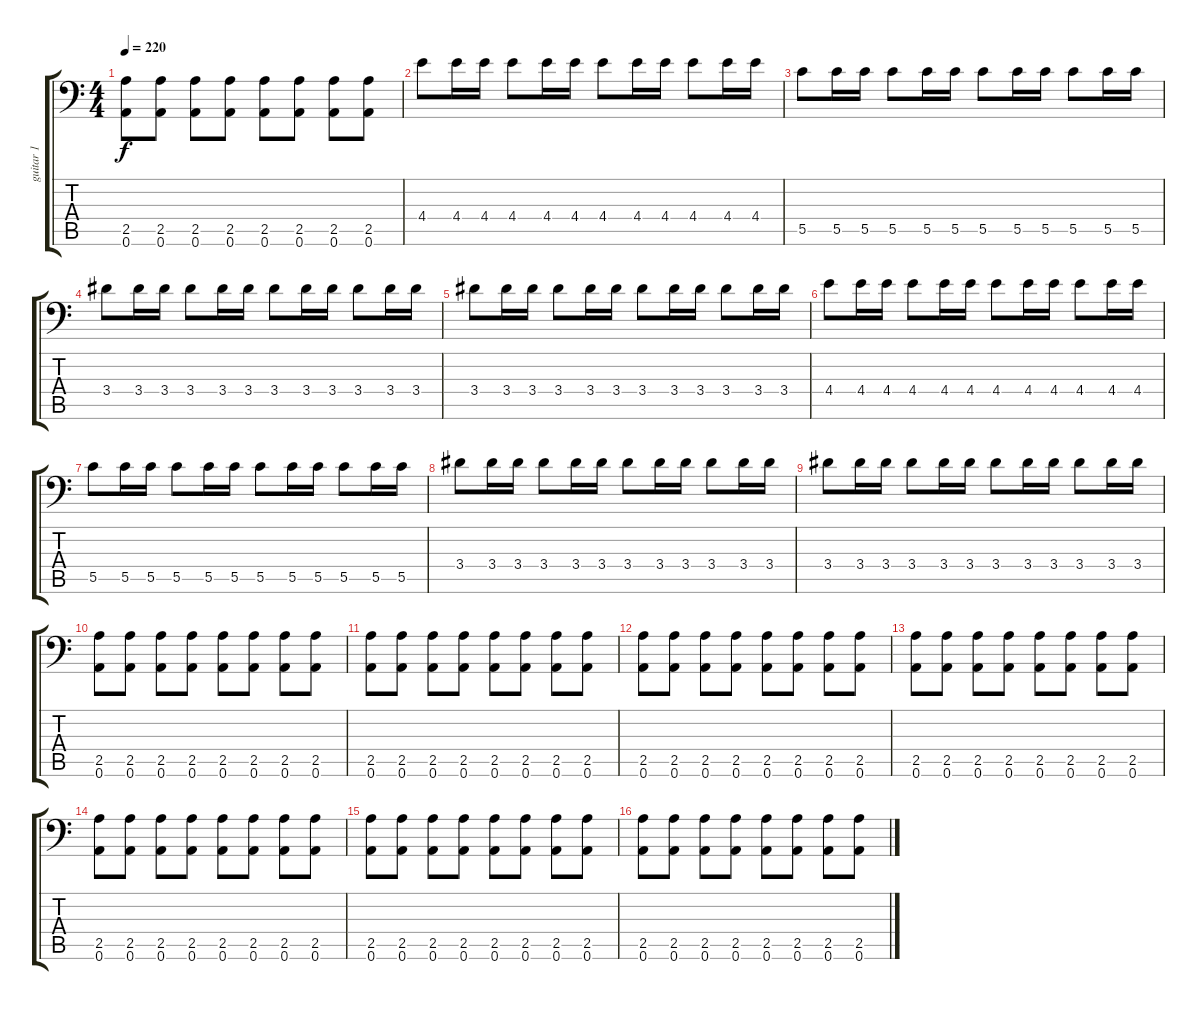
\track ("guitar 1" "guitar 1") {instrument distortionguitar}
\staff {score tabs}
\tuning (D4 A3 F3 C3 G2 A1) {hide}
\ts (4 4)
\tempo 220
\clef f4
\ks c
(2.5 0.6).8{dy f} (2.5 0.6).8 (2.5 0.6).8 (2.5 0.6).8 (2.5 0.6).8 (2.5 0.6).8 (2.5 0.6).8 (2.5 0.6).8 |
4.4.8 4.4.16 4.4.16 4.4.8 4.4.16 4.4.16 4.4.8 4.4.16 4.4.16 4.4.8 4.4.16 4.4.16 |
5.5.8 5.5.16 5.5.16 5.5.8 5.5.16 5.5.16 5.5.8 5.5.16 5.5.16 5.5.8 5.5.16 5.5.16 |
3.4.8 3.4.16 3.4.16 3.4.8 3.4.16 3.4.16 3.4.8 3.4.16 3.4.16 3.4.8 3.4.16 3.4.16 |
3.4.8 3.4.16 3.4.16 3.4.8 3.4.16 3.4.16 3.4.8 3.4.16 3.4.16 3.4.8 3.4.16 3.4.16 |
4.4.8 4.4.16 4.4.16 4.4.8 4.4.16 4.4.16 4.4.8 4.4.16 4.4.16 4.4.8 4.4.16 4.4.16 |
5.5.8 5.5.16 5.5.16 5.5.8 5.5.16 5.5.16 5.5.8 5.5.16 5.5.16 5.5.8 5.5.16 5.5.16 |
3.4.8 3.4.16 3.4.16 3.4.8 3.4.16 3.4.16 3.4.8 3.4.16 3.4.16 3.4.8 3.4.16 3.4.16 |
3.4.8 3.4.16 3.4.16 3.4.8 3.4.16 3.4.16 3.4.8 3.4.16 3.4.16 3.4.8 3.4.16 3.4.16 |
(2.5 0.6).8 (2.5 0.6).8 (2.5 0.6).8 (2.5 0.6).8 (2.5 0.6).8 (2.5 0.6).8 (2.5 0.6).8 (2.5 0.6).8 |
(2.5 0.6).8 (2.5 0.6).8 (2.5 0.6).8 (2.5 0.6).8 (2.5 0.6).8 (2.5 0.6).8 (2.5 0.6).8 (2.5 0.6).8 |
(2.5 0.6).8 (2.5 0.6).8 (2.5 0.6).8 (2.5 0.6).8 (2.5 0.6).8 (2.5 0.6).8 (2.5 0.6).8 (2.5 0.6).8 |
(2.5 0.6).8 (2.5 0.6).8 (2.5 0.6).8 (2.5 0.6).8 (2.5 0.6).8 (2.5 0.6).8 (2.5 0.6).8 (2.5 0.6).8 |
(2.5 0.6).8 (2.5 0.6).8 (2.5 0.6).8 (2.5 0.6).8 (2.5 0.6).8 (2.5 0.6).8 (2.5 0.6).8 (2.5 0.6).8 |
(2.5 0.6).8 (2.5 0.6).8 (2.5 0.6).8 (2.5 0.6).8 (2.5 0.6).8 (2.5 0.6).8 (2.5 0.6).8 (2.5 0.6).8 |
(2.5 0.6).8 (2.5 0.6).8 (2.5 0.6).8 (2.5 0.6).8 (2.5 0.6).8 (2.5 0.6).8 (2.5 0.6).8 (2.5 0.6).8
